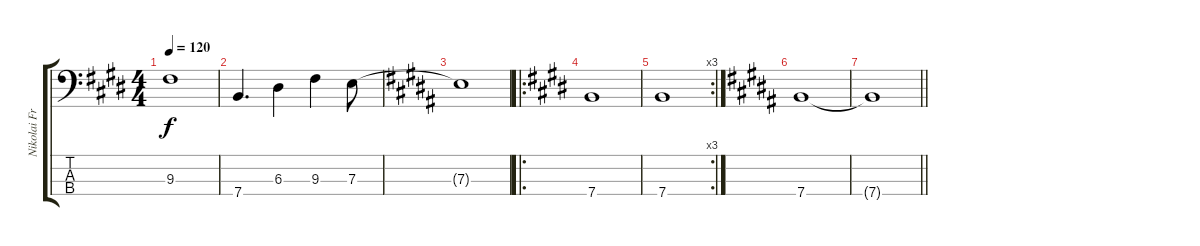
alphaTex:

\track ("Nikolai Fraiture" "Nikolai Fr") {instrument electricbassfinger}
\staff {score tabs}
\tuning (G2 D2 A1 E1) {hide}
\ts (4 4)
\tempo 120
\clef f4
\ks e
9.3{t}.1{dy f} |
7.4.4{d} 6.3.4 9.3.4 7.3.8 |
\ks g#minor
7.3{t}.1 |
\ro
\ks e
7.4.1 |
\rc 3
7.4.1 |
\ks g#minor
7.4.1 |
\barLineRight lightlight
7.4{t}.1
